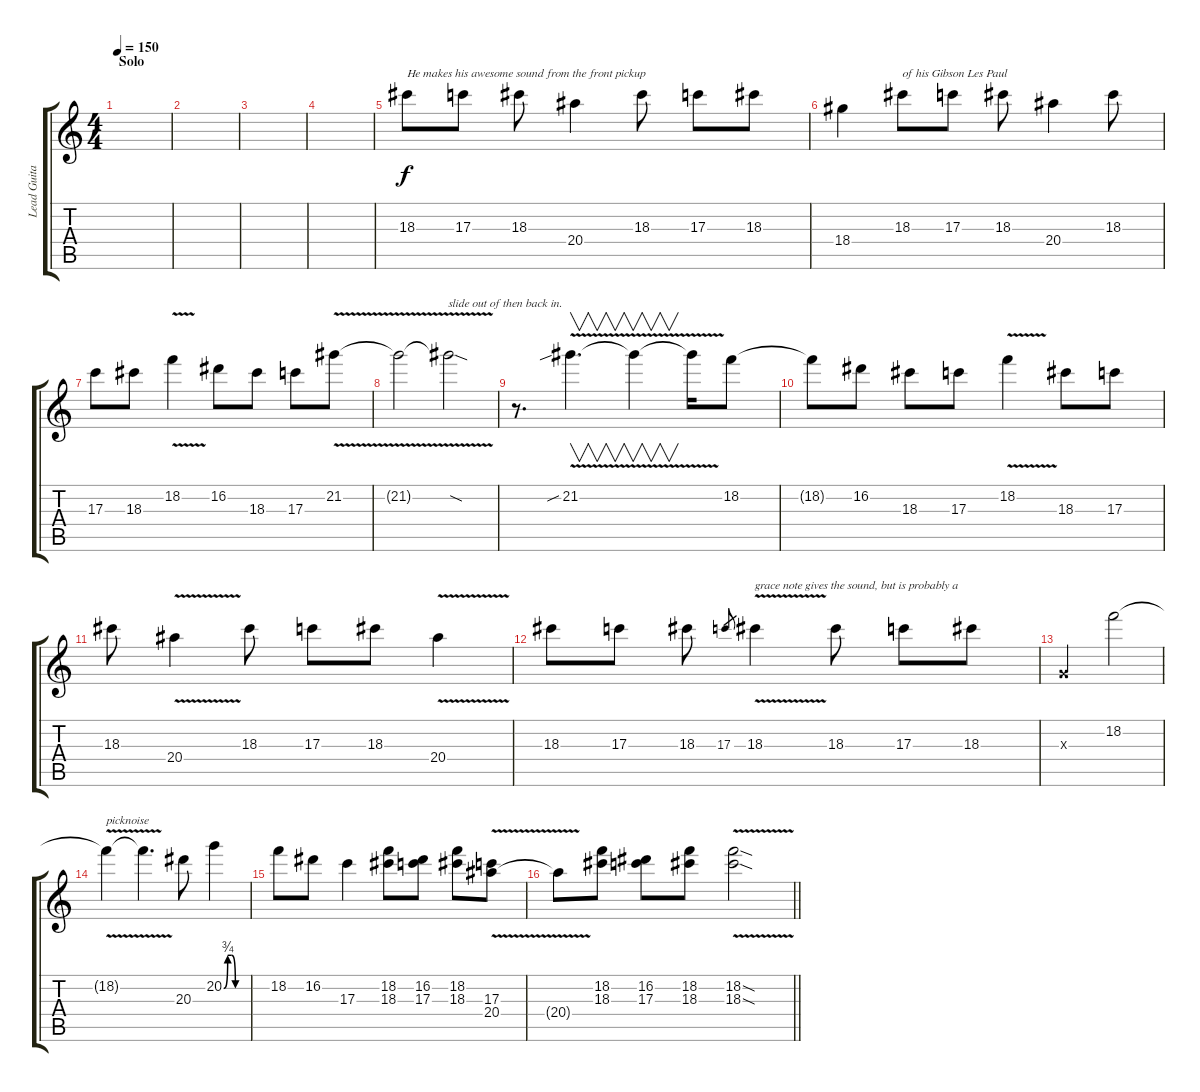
\track ("Lead Guitar 1 (Björn Gelotte)" "Lead Guita") {instrument overdrivenguitar}
\staff {score tabs}
\tuning (E4 B3 G3 D3 A2 E2) {hide}
\ts (4 4)
\section ("" "Solo")
\tempo 150
\clef g2
\ks c
|
|
|
|
18.3.8{txt "He makes his awesome sound from the front pickup "} 17.3.8 18.3.8 20.4.4 18.3.8 17.3.8 18.3.8 |
18.4.4 18.3.8{txt "of his Gibson Les Paul"} 17.3.8 18.3.8 20.4.4 18.3.8 |
17.3.8 18.3.8 18.2{v}.4 16.2.8 18.3.8 17.3.8 21.2{v}.8 |
21.2{v t}.2 21.2{v sod t}.2{txt "slide out of then back in."} |
r.8{d} 21.2{v sib}.4{v d} 21.2{v t}.4{v} 21.2{t}.16 18.2.8 |
18.2{t}.8 16.2.8 18.3.8 17.3.8 18.2{v}.4 18.3.8 17.3.8 |
18.3.8 20.4{v}.4 18.3.8 17.3.8 18.3.8 20.4{v}.4 |
18.3.8 17.3.8 18.3.8 17.3.8{gr} 18.3{v}.4{txt "grace note gives the sound, but is probably a"} 18.3.8 17.3.8 18.3.8 |
0.3{x}.2 18.2.2 |
18.2{v t}.4{txt "picknoise"} 18.2{t}.4{d} 20.3.8 20.2{be (custom 0 0 10 3 20 3 30 0 60 0)}.4 |
18.2.8 16.2.8 17.3.4 (18.2 18.3).8 (16.2 17.3).8 (18.2 18.3).8 (17.3{v} 20.4{v}).8 |
\barLineRight lightlight
20.4{t}.8 (18.2 18.3).8 (16.2 17.3).8 (18.2 18.3).8 (18.2{v sod} 18.3{v sod}).2
